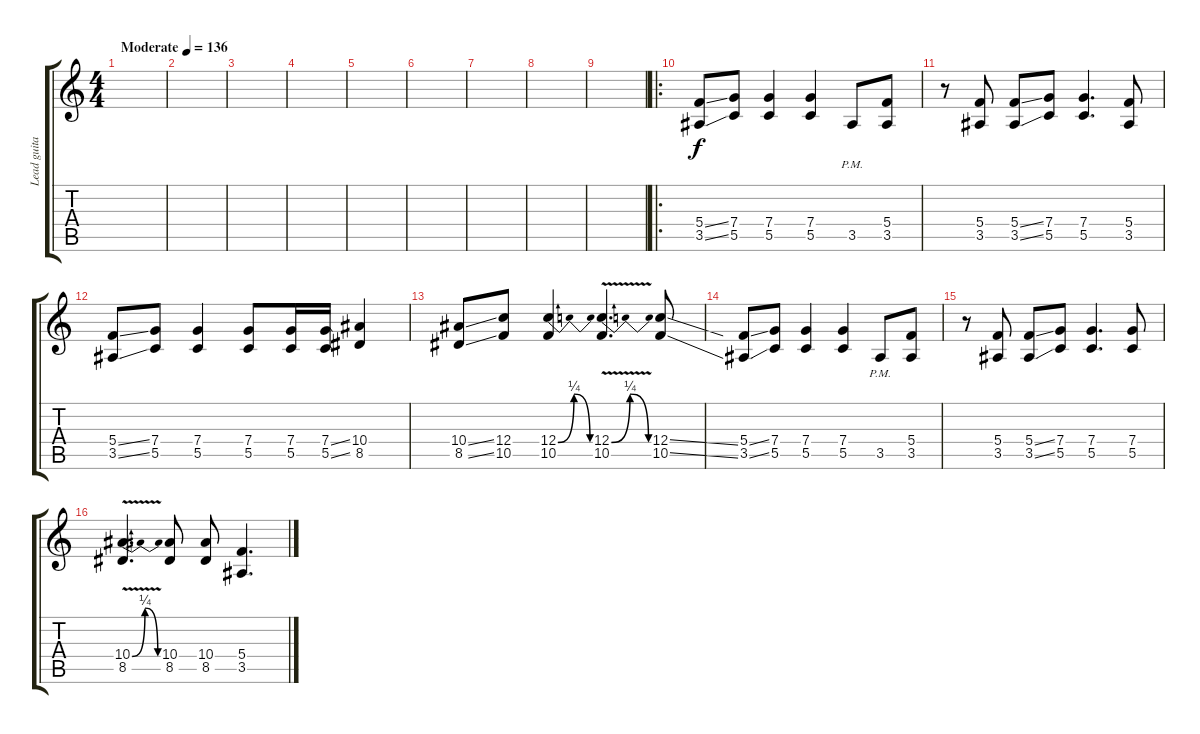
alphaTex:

\track ("Lead guitar" "Lead guita") {instrument distortionguitar}
\staff {score tabs}
\tuning (D4 A3 F3 C3 G2 D2) {hide}
\ts (4 4)
\tempo (136 "Moderate")
\clef g2
\ks c
|
|
|
|
|
|
|
|
|
\ro
(5.4{ss} 3.5{ss}).8 (7.4 5.5).8 (7.4 5.5).4 (7.4 5.5).4 3.5{pm}.8 (5.4 3.5).8 |
r.8 (5.4 3.5).8 (5.4{ss} 3.5{ss}).8 (7.4 5.5).8 (7.4 5.5).4{d} (5.4 3.5).8 |
(5.4{ss} 3.5{ss}).8 (7.4 5.5).8 (7.4 5.5).4 (7.4 5.5).8 (7.4 5.5).16 (7.4{ss} 5.5{ss}).16 (10.4 8.5).4 |
(10.4{ss} 8.5{ss}).8 (12.4 10.5).8 (12.4{be (bendrelease 0 0 20 1 30 1 60 0)} 10.5).4 (12.4{be (bendrelease 0 0 20 1 30 1 60 0) v} 10.5).4{d} (12.4{ss} 10.5{ss}).8 |
(5.4{ss} 3.5{ss}).8 (7.4 5.5).8 (7.4 5.5).4 (7.4 5.5).4 3.5{pm}.8 (5.4 3.5).8 |
r.8 (5.4 3.5).8 (5.4{ss} 3.5{ss}).8 (7.4 5.5).8 (7.4 5.5).4{d} (7.4 5.5).8 |
(10.4{be (bendrelease 0 0 20 1 30 1 60 0) v} 8.5).4{d} (10.4 8.5).8 (10.4 8.5).8 (5.4 3.5).4{d}
